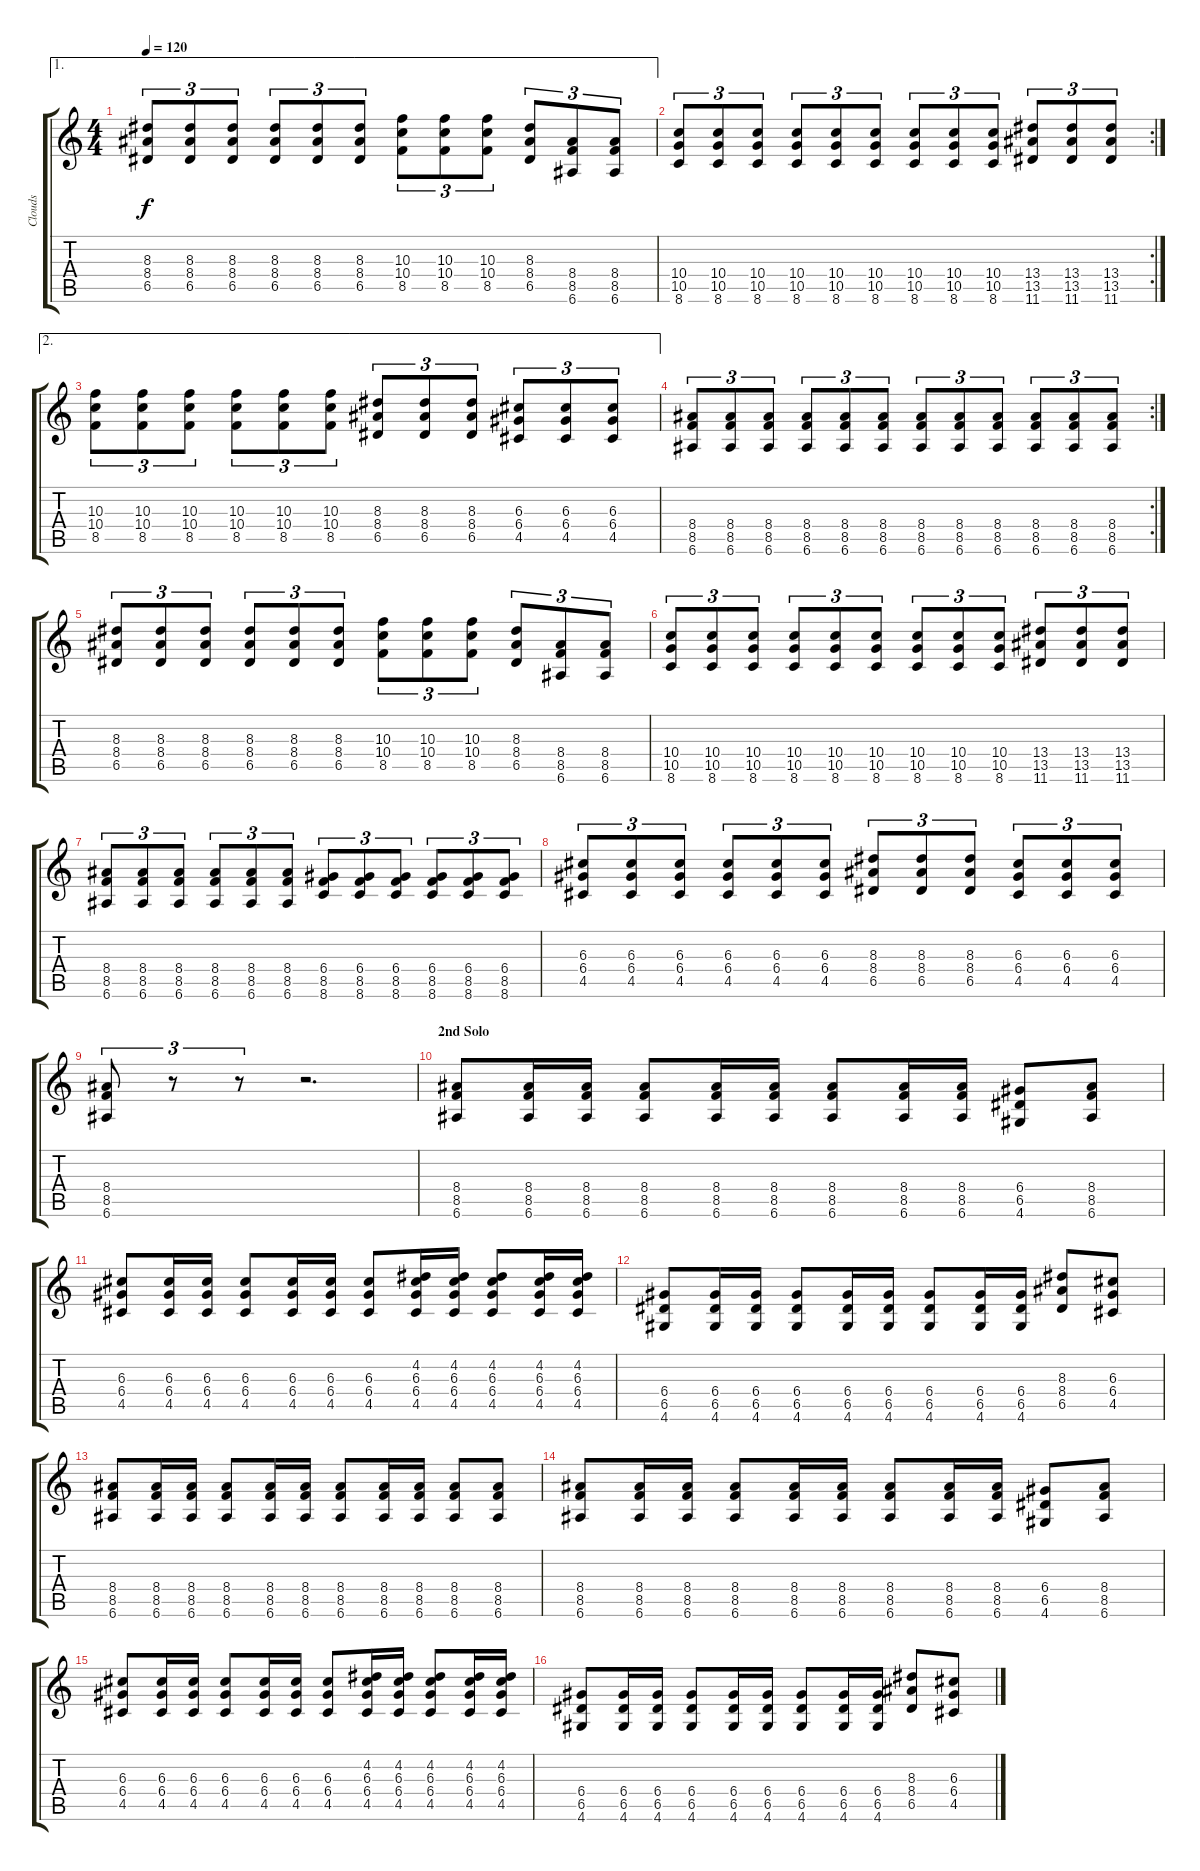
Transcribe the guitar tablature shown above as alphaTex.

\track ("Clouds" "Clouds") {instrument distortionguitar}
\staff {score tabs}
\tuning (E4 B3 G3 D3 A2 E2) {hide}
\ae 1
\ts (4 4)
\tempo 120
\clef g2
\ks c
(8.3 8.4 6.5).8{tu (3 2) dy f} (8.3 8.4 6.5).8{tu (3 2)} (8.3 8.4 6.5).8{tu (3 2)} (8.3 8.4 6.5).8{tu (3 2)} (8.3 8.4 6.5).8{tu (3 2)} (8.3 8.4 6.5).8{tu (3 2)} (10.3 10.4 8.5).8{tu (3 2)} (10.3 10.4 8.5).8{tu (3 2)} (10.3 10.4 8.5).8{tu (3 2)} (8.3 8.4 6.5).8{tu (3 2)} (8.4 8.5 6.6).8{tu (3 2)} (8.4 8.5 6.6).8{tu (3 2)} |
\rc 2
(10.4 10.5 8.6).8{tu (3 2)} (10.4 10.5 8.6).8{tu (3 2)} (10.4 10.5 8.6).8{tu (3 2)} (10.4 10.5 8.6).8{tu (3 2)} (10.4 10.5 8.6).8{tu (3 2)} (10.4 10.5 8.6).8{tu (3 2)} (10.4 10.5 8.6).8{tu (3 2)} (10.4 10.5 8.6).8{tu (3 2)} (10.4 10.5 8.6).8{tu (3 2)} (13.4 13.5 11.6).8{tu (3 2)} (13.4 13.5 11.6).8{tu (3 2)} (13.4 13.5 11.6).8{tu (3 2)} |
\ae 2
(10.3 10.4 8.5).8{tu (3 2)} (10.3 10.4 8.5).8{tu (3 2)} (10.3 10.4 8.5).8{tu (3 2)} (10.3 10.4 8.5).8{tu (3 2)} (10.3 10.4 8.5).8{tu (3 2)} (10.3 10.4 8.5).8{tu (3 2)} (8.3 8.4 6.5).8{tu (3 2)} (8.3 8.4 6.5).8{tu (3 2)} (8.3 8.4 6.5).8{tu (3 2)} (6.3 6.4 4.5).8{tu (3 2)} (6.3 6.4 4.5).8{tu (3 2)} (6.3 6.4 4.5).8{tu (3 2)} |
\rc 2
(8.4 8.5 6.6).8{tu (3 2)} (8.4 8.5 6.6).8{tu (3 2)} (8.4 8.5 6.6).8{tu (3 2)} (8.4 8.5 6.6).8{tu (3 2)} (8.4 8.5 6.6).8{tu (3 2)} (8.4 8.5 6.6).8{tu (3 2)} (8.4 8.5 6.6).8{tu (3 2)} (8.4 8.5 6.6).8{tu (3 2)} (8.4 8.5 6.6).8{tu (3 2)} (8.4 8.5 6.6).8{tu (3 2)} (8.4 8.5 6.6).8{tu (3 2)} (8.4 8.5 6.6).8{tu (3 2)} |
(8.3 8.4 6.5).8{tu (3 2)} (8.3 8.4 6.5).8{tu (3 2)} (8.3 8.4 6.5).8{tu (3 2)} (8.3 8.4 6.5).8{tu (3 2)} (8.3 8.4 6.5).8{tu (3 2)} (8.3 8.4 6.5).8{tu (3 2)} (10.3 10.4 8.5).8{tu (3 2)} (10.3 10.4 8.5).8{tu (3 2)} (10.3 10.4 8.5).8{tu (3 2)} (8.3 8.4 6.5).8{tu (3 2)} (8.4 8.5 6.6).8{tu (3 2)} (8.4 8.5 6.6).8{tu (3 2)} |
(10.4 10.5 8.6).8{tu (3 2)} (10.4 10.5 8.6).8{tu (3 2)} (10.4 10.5 8.6).8{tu (3 2)} (10.4 10.5 8.6).8{tu (3 2)} (10.4 10.5 8.6).8{tu (3 2)} (10.4 10.5 8.6).8{tu (3 2)} (10.4 10.5 8.6).8{tu (3 2)} (10.4 10.5 8.6).8{tu (3 2)} (10.4 10.5 8.6).8{tu (3 2)} (13.4 13.5 11.6).8{tu (3 2)} (13.4 13.5 11.6).8{tu (3 2)} (13.4 13.5 11.6).8{tu (3 2)} |
(8.4 8.5 6.6).8{tu (3 2)} (8.4 8.5 6.6).8{tu (3 2)} (8.4 8.5 6.6).8{tu (3 2)} (8.4 8.5 6.6).8{tu (3 2)} (8.4 8.5 6.6).8{tu (3 2)} (8.4 8.5 6.6).8{tu (3 2)} (6.4 8.5 8.6).8{tu (3 2)} (6.4 8.5 8.6).8{tu (3 2)} (6.4 8.5 8.6).8{tu (3 2)} (6.4 8.5 8.6).8{tu (3 2)} (6.4 8.5 8.6).8{tu (3 2)} (6.4 8.5 8.6).8{tu (3 2)} |
(6.3 6.4 4.5).8{tu (3 2)} (6.3 6.4 4.5).8{tu (3 2)} (6.3 6.4 4.5).8{tu (3 2)} (6.3 6.4 4.5).8{tu (3 2)} (6.3 6.4 4.5).8{tu (3 2)} (6.3 6.4 4.5).8{tu (3 2)} (8.3 8.4 6.5).8{tu (3 2)} (8.3 8.4 6.5).8{tu (3 2)} (8.3 8.4 6.5).8{tu (3 2)} (6.3 6.4 4.5).8{tu (3 2)} (6.3 6.4 4.5).8{tu (3 2)} (6.3 6.4 4.5).8{tu (3 2)} |
(8.4 8.5 6.6).8{tu (3 2)} r.8{tu (3 2)} r.8{tu (3 2)} r.2{d} |
\section ("" "2nd Solo")
(8.4 8.5 6.6).8 (8.4 8.5 6.6).16 (8.4 8.5 6.6).16 (8.4 8.5 6.6).8 (8.4 8.5 6.6).16 (8.4 8.5 6.6).16 (8.4 8.5 6.6).8 (8.4 8.5 6.6).16 (8.4 8.5 6.6).16 (6.4 6.5 4.6).8 (8.4 8.5 6.6).8 |
(6.3 6.4 4.5).8 (6.3 6.4 4.5).16 (6.3 6.4 4.5).16 (6.3 6.4 4.5).8 (6.3 6.4 4.5).16 (6.3 6.4 4.5).16 (6.3 6.4 4.5).8 (4.2 6.3 6.4 4.5).16 (4.2 6.3 6.4 4.5).16 (4.2 6.3 6.4 4.5).8 (4.2 6.3 6.4 4.5).16 (4.2 6.3 6.4 4.5).16 |
(6.4 6.5 4.6).8 (6.4 6.5 4.6).16 (6.4 6.5 4.6).16 (6.4 6.5 4.6).8 (6.4 6.5 4.6).16 (6.4 6.5 4.6).16 (6.4 6.5 4.6).8 (6.4 6.5 4.6).16 (6.4 6.5 4.6).16 (8.3 8.4 6.5).8 (6.3 6.4 4.5).8 |
(8.4 8.5 6.6).8 (8.4 8.5 6.6).16 (8.4 8.5 6.6).16 (8.4 8.5 6.6).8 (8.4 8.5 6.6).16 (8.4 8.5 6.6).16 (8.4 8.5 6.6).8 (8.4 8.5 6.6).16 (8.4 8.5 6.6).16 (8.4 8.5 6.6).8 (8.4 8.5 6.6).8 |
(8.4 8.5 6.6).8 (8.4 8.5 6.6).16 (8.4 8.5 6.6).16 (8.4 8.5 6.6).8 (8.4 8.5 6.6).16 (8.4 8.5 6.6).16 (8.4 8.5 6.6).8 (8.4 8.5 6.6).16 (8.4 8.5 6.6).16 (6.4 6.5 4.6).8 (8.4 8.5 6.6).8 |
(6.3 6.4 4.5).8 (6.3 6.4 4.5).16 (6.3 6.4 4.5).16 (6.3 6.4 4.5).8 (6.3 6.4 4.5).16 (6.3 6.4 4.5).16 (6.3 6.4 4.5).8 (4.2 6.3 6.4 4.5).16 (4.2 6.3 6.4 4.5).16 (4.2 6.3 6.4 4.5).8 (4.2 6.3 6.4 4.5).16 (4.2 6.3 6.4 4.5).16 |
(6.4 6.5 4.6).8 (6.4 6.5 4.6).16 (6.4 6.5 4.6).16 (6.4 6.5 4.6).8 (6.4 6.5 4.6).16 (6.4 6.5 4.6).16 (6.4 6.5 4.6).8 (6.4 6.5 4.6).16 (6.4 6.5 4.6).16 (8.3 8.4 6.5).8 (6.3 6.4 4.5).8
